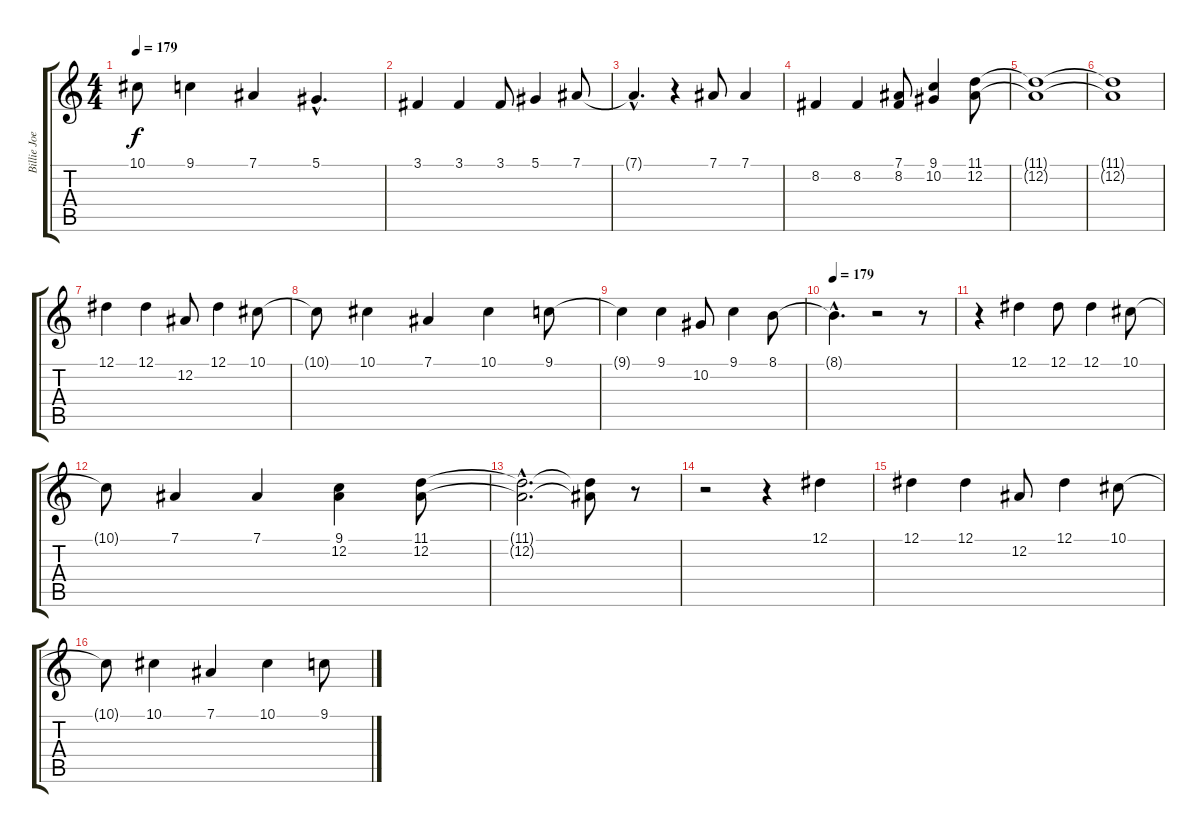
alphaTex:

\track ("Billie Joe Vocal" "Billie Joe") {instrument altosax}
\staff {score tabs}
\tuning (Eb4 Bb3 Gb3 Db3 Ab2 Eb2) {hide}
\ts (4 4)
\tempo 179
\clef g2
\ks c
10.1{t}.8{dy f} 9.1.4 7.1.4 5.1{hac}.4{d} |
3.1.4 3.1.4 3.1.8 5.1.4 7.1.8 |
7.1{hac t}.4{d} r.4 7.1.8 7.1.4 |
8.2.4 8.2.4 (7.1 8.2).8 (9.1 10.2).4 (11.1 12.2).8 |
(11.1{t} 12.2{t}).1 |
(11.1{t} 12.2{t}).1 |
12.1.4 12.1.4 12.2.8 12.1.4 10.1.8 |
10.1{t}.8 10.1.4 7.1.4 10.1.4 9.1.8 |
9.1{t}.4 9.1.4 10.2.8 9.1.4 8.1.8 |
\tempo 179
8.1{hac t}.4{d} r.2 r.8 |
r.4 12.1.4 12.1.8 12.1.4 10.1.8 |
10.1{t}.8 7.1.4 7.1.4 (9.1 12.2).4 (11.1 12.2).8 |
(11.1{hac t} 12.2{hac t}).2{d} (11.1{t} 12.2{t}).8 r.8 |
r.2 r.4 12.1.4 |
12.1.4 12.1.4 12.2.8 12.1.4 10.1.8 |
10.1{t}.8 10.1.4 7.1.4 10.1.4 9.1.8
